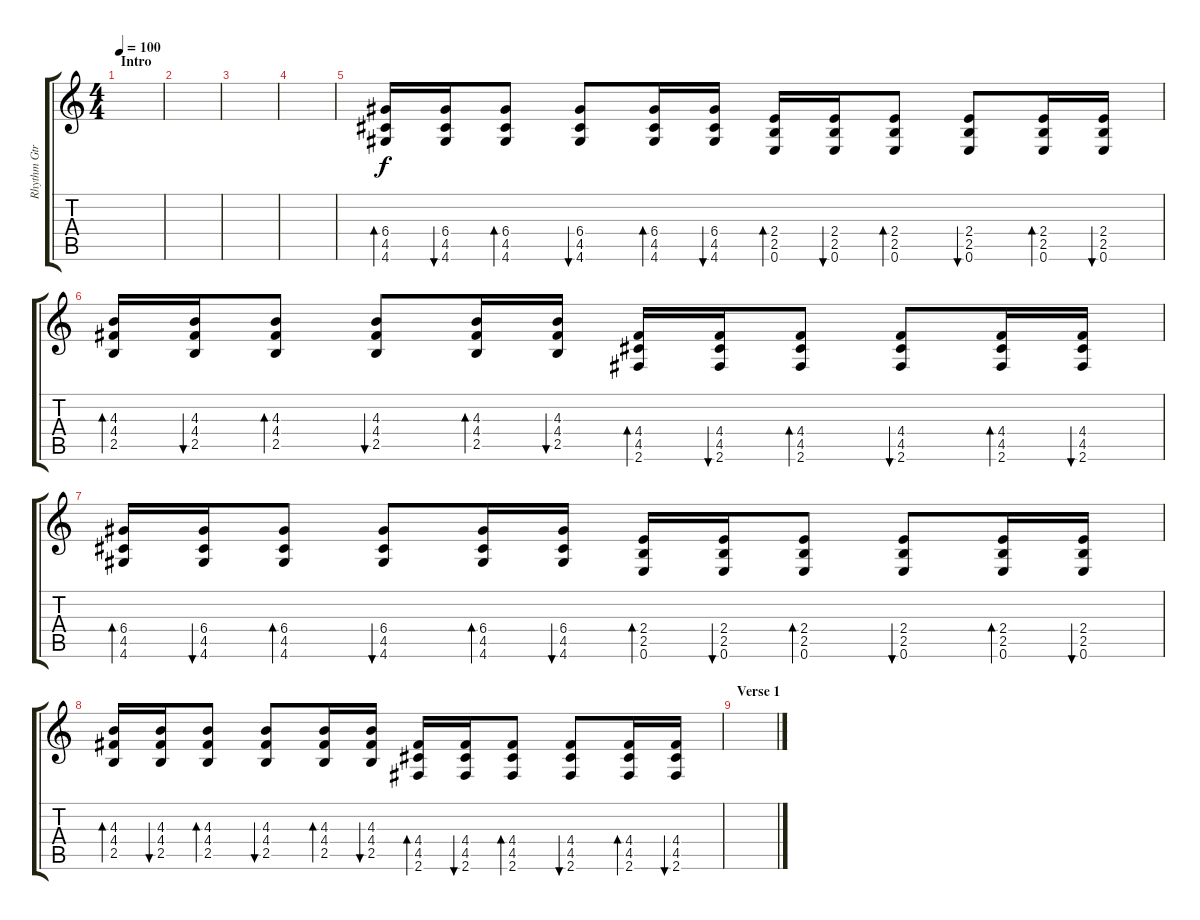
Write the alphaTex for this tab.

\track ("Rhythm Gtr" "Rhythm Gtr") {instrument overdrivenguitar}
\staff {score tabs}
\tuning (E4 B3 G3 D3 A2 E2) {hide}
\ts (4 4)
\section ("" "Intro")
\tempo 100
\clef g2
\ks c
|
|
|
|
(6.4 4.5 4.6).16{bd 60} (6.4 4.5 4.6).16{bu 60} (6.4 4.5 4.6).8{bd 60} (6.4 4.5 4.6).8{bu 60} (6.4 4.5 4.6).16{bd 60} (6.4 4.5 4.6).16{bu 60} (2.4 2.5 0.6).16{bd 60} (2.4 2.5 0.6).16{bu 60} (2.4 2.5 0.6).8{bd 60} (2.4 2.5 0.6).8{bu 60} (2.4 2.5 0.6).16{bd 60} (2.4 2.5 0.6).16{bu 60} |
(4.3 4.4 2.5).16{bd 60} (4.3 4.4 2.5).16{bu 60} (4.3 4.4 2.5).8{bd 60} (4.3 4.4 2.5).8{bu 60} (4.3 4.4 2.5).16{bd 60} (4.3 4.4 2.5).16{bu 60} (4.4 4.5 2.6).16{bd 60} (4.4 4.5 2.6).16{bu 60} (4.4 4.5 2.6).8{bd 60} (4.4 4.5 2.6).8{bu 60} (4.4 4.5 2.6).16{bd 60} (4.4 4.5 2.6).16{bu 60} |
(6.4 4.5 4.6).16{bd 60} (6.4 4.5 4.6).16{bu 60} (6.4 4.5 4.6).8{bd 60} (6.4 4.5 4.6).8{bu 60} (6.4 4.5 4.6).16{bd 60} (6.4 4.5 4.6).16{bu 60} (2.4 2.5 0.6).16{bd 60} (2.4 2.5 0.6).16{bu 60} (2.4 2.5 0.6).8{bd 60} (2.4 2.5 0.6).8{bu 60} (2.4 2.5 0.6).16{bd 60} (2.4 2.5 0.6).16{bu 60} |
(4.3 4.4 2.5).16{bd 60} (4.3 4.4 2.5).16{bu 60} (4.3 4.4 2.5).8{bd 60} (4.3 4.4 2.5).8{bu 60} (4.3 4.4 2.5).16{bd 60} (4.3 4.4 2.5).16{bu 60} (4.4 4.5 2.6).16{bd 60} (4.4 4.5 2.6).16{bu 60} (4.4 4.5 2.6).8{bd 60} (4.4 4.5 2.6).8{bu 60} (4.4 4.5 2.6).16{bd 60} (4.4 4.5 2.6).16{bu 60} |
\section ("" "Verse 1")
